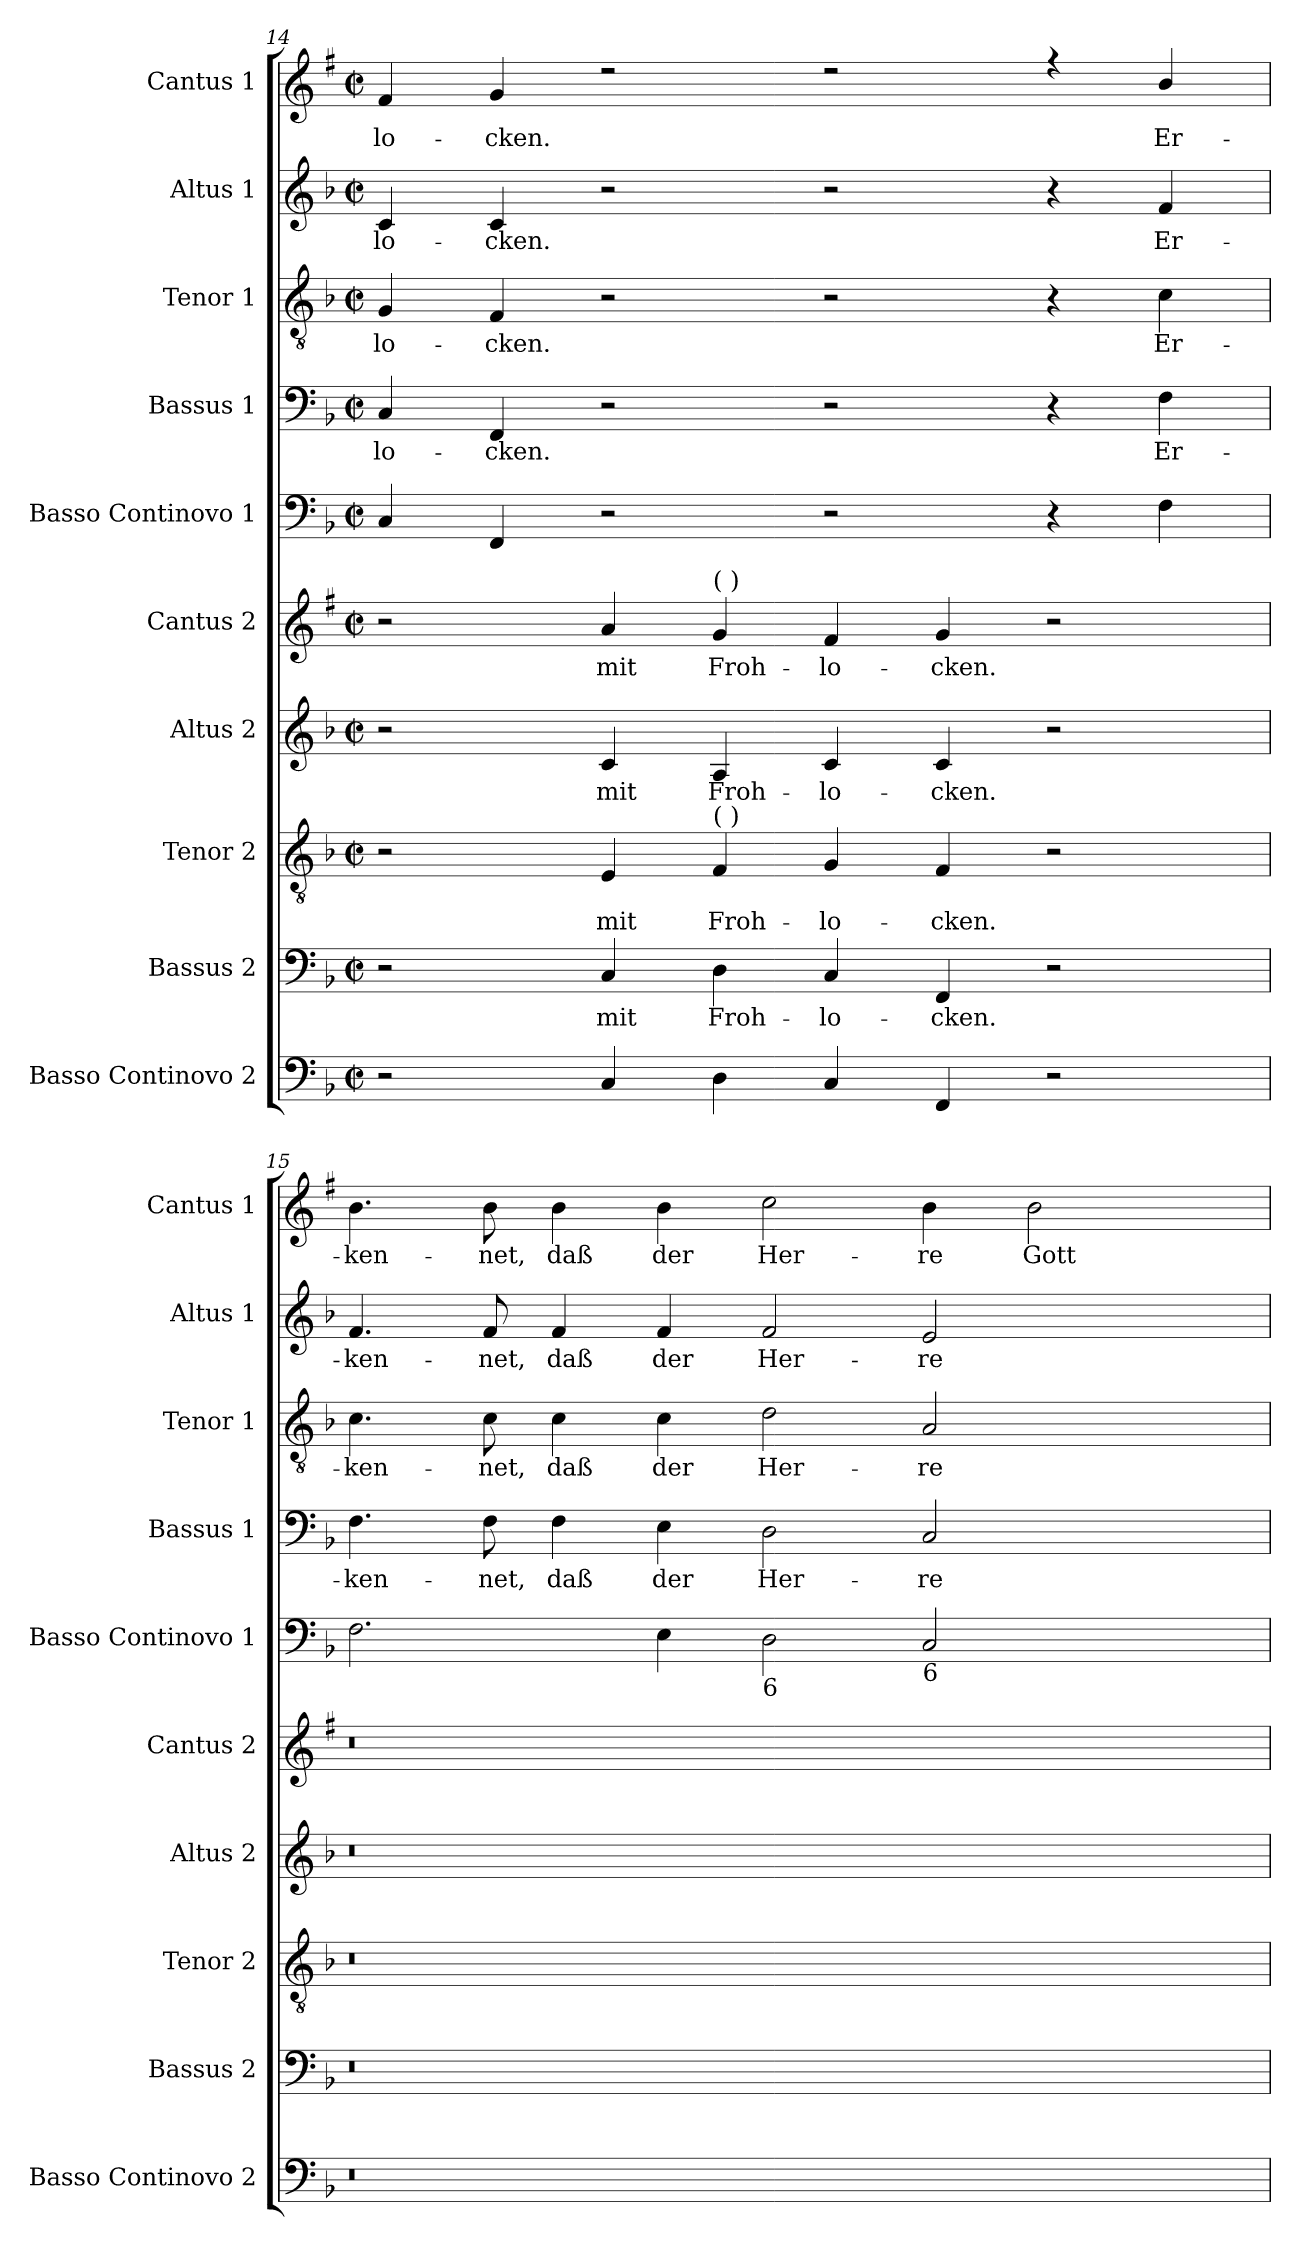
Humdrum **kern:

**kern	**kern	**text	**kern	**text	**text	**kern	**text	**kern	**text	**kern	**kern	**text	**kern	**text	**kern	**text	**kern	**text
*part10	*part9	*part9	*part8	*part8	*part8	*part7	*part7	*part6	*part6	*part5	*part4	*part4	*part3	*part3	*part2	*part2	*part1	*part1
*staff10	*staff9	*staff9	*staff8	*staff8	*staff8	*staff7	*staff7	*staff6	*staff6	*staff5	*staff4	*staff4	*staff3	*staff3	*staff2	*staff2	*staff1	*staff1
*I"Basso Continovo 2	*I"Bassus 2	*	*I"Tenor 2	*	*	*I"Altus 2	*	*I"Cantus 2	*	*I"Basso Continovo 1	*I"Bassus 1	*	*I"Tenor 1	*	*I"Altus 1	*	*I"Cantus 1	*
*I'Basso Continovo 2	*I'Bassus 2	*	*I'Tenor 2	*	*	*I'Altus 2	*	*I'Cantus 2	*	*I'Basso Continovo 1	*I'Bassus 1	*	*I'Tenor 1	*	*I'Altus 1	*	*I'Cantus 1	*
*clefF4	*clefF4	*	*clefGv2	*	*	*clefG2	*	*clefG2	*	*clefF4	*clefF4	*	*clefGv2	*	*clefG2	*	*clefG2	*
*	*	*	*	*	*	*	*	*ITrd1c2	*	*	*	*	*	*	*	*	*ITrd1c2	*
*k[b-]	*k[b-]	*	*k[b-]	*	*	*k[b-]	*	*k[b-]	*	*k[b-]	*k[b-]	*	*k[b-]	*	*k[b-]	*	*k[b-]	*
*F:	*F:	*	*F:	*	*	*F:	*	*F:	*	*F:	*F:	*	*F:	*	*F:	*	*F:	*
*M4/2	*M4/2	*	*M4/2	*	*	*M4/2	*	*M4/2	*	*M4/2	*M4/2	*	*M4/2	*	*M4/2	*	*M4/2	*
*met(c|)	*met(c|)	*	*met(c|)	*	*	*met(c|)	*	*met(c|)	*	*met(c|)	*met(c|)	*	*met(c|)	*	*met(c|)	*	*met(c|)	*
=14	=14	=14	=14	=14	=14	=14	=14	=14	=14	=14	=14	=14	=14	=14	=14	=14	=14	=14
!	!	!	!	!	!	!	!	!	!	!	!	!LO:LY:b	!	!LO:LY:b	!	!LO:LY:b	!	!LO:LY:b
*	*	*	*	*	*	*	*	*	*	*	*	*	*	*	*	*	*^	*
2r	2r	.	2r	.	.	2r	.	2r	.	4C	4C	-lo-	4G	-lo-	4c	-lo-	4e	0ryy	-lo-
!	!	!	!	!	!	!	!	!	!	!	!	!LO:LY:b	!	!LO:LY:b	!	!LO:LY:b	!	!	!LO:LY:b
.	.	.	.	.	.	.	.	.	.	4FF	4FF	-cken.	4F	-cken.	4c	-cken.	4f	.	-cken.
!	!	!LO:LY:b	!	!	!LO:LY:b	!	!LO:LY:b	!	!LO:LY:b	!	!	!	!	!	!	!	!	!	!
4C	4C	mit	4E	.	mit	4c	mit	4g	mit	2r	2r	.	2r	.	2r	.	2r	.	.
!	!	!	!	!	!	!	!	!LO:TX:a:t=(  )	!	!	!	!	!	!	!	!	!	!	!
!	!	!	!LO:TX:a:t=(  )	!	!	!	!	!	!	!	!	!	!	!	!	!	!	!	!
!	!	!LO:LY:b	!	!	!LO:LY:b	!	!LO:LY:b	!	!LO:LY:b	!	!	!	!	!	!	!	!	!	!
4D	4D	Froh-	4F	.	Froh-	4A	Froh-	4f	Froh-	.	.	.	.	.	.	.	.	.	.
!	!	!LO:LY:b	!	!	!LO:LY:b	!	!LO:LY:b	!	!LO:LY:b	!	!	!	!	!	!	!	!	!	!
4C	4C	-lo-	4G	.	-lo-	4c	-lo-	4e	-lo-	2r	2r	.	2r	.	2r	.	2r	.	.
!	!	!LO:LY:b	!	!	!LO:LY:b	!	!LO:LY:b	!	!LO:LY:b	!	!	!	!	!	!	!	!	!	!
4FF	4FF	-cken.	4F	.	-cken.	4c	-cken.	4f	-cken.	.	.	.	.	.	.	.	.	.	.
2r	2r	.	2r	.	.	2r	.	2r	.	4r	4r	.	4r	.	4r	.	4r	.	.
!	!	!	!	!	!	!	!	!	!	!	!	!LO:LY:b	!	!LO:LY:b	!	!LO:LY:b	!	!	!LO:LY:b
.	.	.	.	.	.	.	.	.	.	4F	4F	Er-	4c	Er-	4f	Er-	4a	.	Er-
=15	=15	=15	=15	=15	=15	=15	=15	=15	=15	=15	=15	=15	=15	=15	=15	=15	=15	=15	=15
!	!	!	!	!	!	!	!	!	!	!	!	!LO:LY:b	!	!LO:LY:b	!	!LO:LY:b	!	!	!LO:LY:b
0r	0r	.	0r	.	.	0r	.	0r	.	2.F	4.F	-ken-	4.c	-ken-	4.f	-ken-	4.a	1ryy	-ken-
!	!	!	!	!	!	!	!	!	!	!	!	!LO:LY:b	!	!LO:LY:b	!	!LO:LY:b	!	!	!LO:LY:b
.	.	.	.	.	.	.	.	.	.	.	8F	-net,	8c	-net,	8f	-net,	8a	.	-net,
!	!	!	!	!	!	!	!	!	!	!	!	!LO:LY:b	!	!LO:LY:b	!	!LO:LY:b	!	!	!LO:LY:b
.	.	.	.	.	.	.	.	.	.	.	4F	daß	4c	daß	4f	daß	4a	.	daß
!	!	!	!	!	!	!	!	!	!	!	!	!LO:LY:b	!	!LO:LY:b	!	!LO:LY:b	!	!	!LO:LY:b
.	.	.	.	.	.	.	.	.	.	4E	4E	der	4c	der	4f	der	4a	.	der
!	!	!	!	!	!	!	!	!	!	!LO:TX:b:t=6	!	!	!	!	!	!	!	!	!
!	!	!	!	!	!	!	!	!	!	!	!	!LO:LY:b	!	!LO:LY:b	!	!LO:LY:b	!	!	!LO:LY:b
.	.	.	.	.	.	.	.	.	.	2D	2D	Her-	2d	Her-	2f	Her-	2b-	2ryy	Her-
!	!	!	!	!	!	!	!	!	!	!LO:TX:b:t=6	!	!	!	!	!	!	!	!	!
!	!	!	!	!	!	!	!	!	!	!	!	!LO:LY:b	!	!LO:LY:b	!	!LO:LY:b	!	!	!LO:LY:b
.	.	.	.	.	.	.	.	.	.	2C	2C	-re	2A	-re	2e	-re	4a	4ryy	-re
!	!	!	!	!	!	!	!	!	!	!	!	!	!	!	!	!	!	!	!LO:LY:b
.	.	.	.	.	.	.	.	.	.	.	.	.	.	.	.	.	2a	8ryy	Gott
.	.	.	.	.	.	.	.	.	.	.	.	.	.	.	.	.	.	8ryy	.
4ryy	4ryy	.	4ryy	.	.	4ryy	.	4ryy	.	4ryy	4ryy	.	4ryy	.	4ryy	.	.	4ryy	.
*	*	*	*	*	*	*	*	*	*	*	*	*	*	*	*	*	*v	*v	*
=	=	=	=	=	=	=	=	=	=	=	=	=	=	=	=	=	=	=
*-	*-	*-	*-	*-	*-	*-	*-	*-	*-	*-	*-	*-	*-	*-	*-	*-	*-	*-
